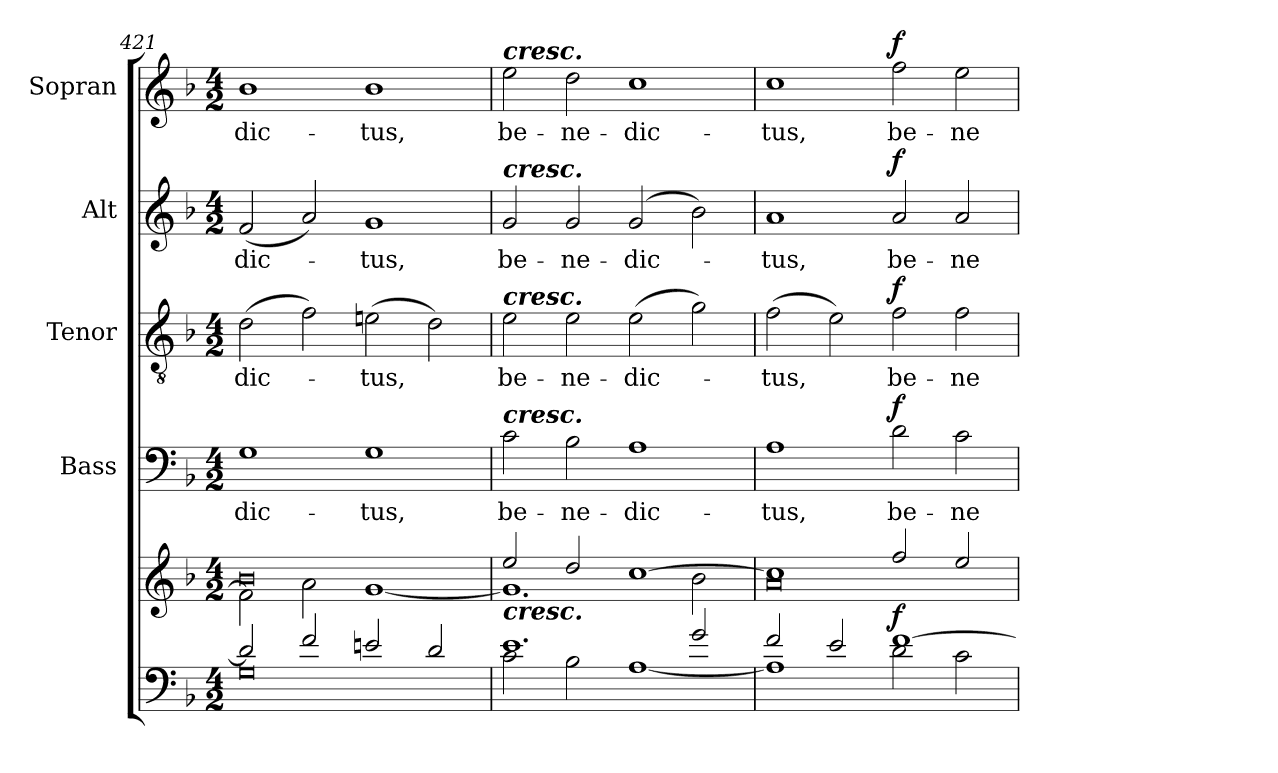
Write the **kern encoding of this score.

**kern	**kern	**dynam	**kern	**text	**dynam	**kern	**text	**dynam	**kern	**text	**dynam	**kern	**text	**dynam
*part5	*part5	*part5	*part4	*part4	*part4	*part3	*part3	*part3	*part2	*part2	*part2	*part1	*part1	*part1
*staff6	*staff5	*staff5/6	*staff4	*staff4	*staff4	*staff3	*staff3	*staff3	*staff2	*staff2	*staff2	*staff1	*staff1	*staff1
*	*	*	*I"Bass	*	*	*I"Tenor	*	*	*I"Alt	*	*	*I"Sopran	*	*
*	*	*	*I'B.	*	*	*I'T.	*	*	*I'A.	*	*	*I'S.	*	*
*clefF4	*clefG2	*	*clefF4	*	*	*clefGv2	*	*	*clefG2	*	*	*clefG2	*	*
*k[b-]	*k[b-]	*	*k[b-]	*	*	*k[b-]	*	*	*k[b-]	*	*	*k[b-]	*	*
*F:	*F:	*	*F:	*	*	*F:	*	*	*F:	*	*	*F:	*	*
*M4/2	*M4/2	*	*M4/2	*	*	*M4/2	*	*	*M4/2	*	*	*M4/2	*	*
=421	=421	=421	=421	=421	=421	=421	=421	=421	=421	=421	=421	=421	=421	=421
*^	*^	*	*	*	*	*	*	*	*	*	*	*	*	*
!	!	!	!	!	!	!LO:LY:b	!	!	!LO:LY:b	!	!	!LO:LY:b	!	!	!LO:LY:b	!
2d/]	0G	0b-	2f\]	.	1G	-dic-	.	(>2d\	-dic-	.	(<2f/	-dic-	.	1b-	-dic-	.
2f/	.	.	2a\	.	.	.	.	2f\)	.	.	2a/)	.	.	.	.	.
!	!	!	!	!	!	!LO:LY:b	!	!	!LO:LY:b	!	!	!LO:LY:b	!	!	!LO:LY:b	!
2en/	.	.	[<1g	.	1G	-tus,	.	(>2en\	-tus,	.	1g	-tus,	.	1b-	-tus,	.
2d/	.	.	.	.	.	.	.	2d\)	.	.	.	.	.	.	.	.
!!LO:LB:g=z
=422	=422	=422	=422	=422	=422	=422	=422	=422	=422	=422	=422	=422	=422	=422	=422	=422
!	!	!	!	!	!	!	!	!	!	!	!	!	!	!LO:TX:a:Bi:t=cresc.	!	!
!	!	!	!	!	!	!	!	!	!	!	!LO:TX:a:Bi:t=cresc.	!	!	!	!	!
!	!	!	!	!	!	!	!	!LO:TX:a:Bi:t=cresc.	!	!	!	!	!	!	!	!
!	!	!	!	!	!LO:TX:a:Bi:t=cresc.	!	!	!	!	!	!	!	!	!	!	!
!	!	!LO:TX:b:Bi:t=cresc.	!	!	!	!	!	!	!	!	!	!	!	!	!	!
!	!	!	!	!	!	!LO:LY:b	!	!	!LO:LY:b	!	!	!LO:LY:b	!	!	!LO:LY:b	!
1.e	2c\	2ee/	1.g]	.	2c\	be-	.	2e\	be-	.	2g/	be-	.	2ee\	be-	.
!	!	!	!	!	!	!LO:LY:b	!	!	!LO:LY:b	!	!	!LO:LY:b	!	!	!LO:LY:b	!
.	2B-\	2dd/	.	.	2B-\	-ne-	.	2e\	-ne-	.	2g/	-ne-	.	2dd\	-ne-	.
!	!	!	!	!	!	!LO:LY:b	!	!	!LO:LY:b	!	!	!LO:LY:b	!	!	!LO:LY:b	!
.	[<1A	[>1cc	.	.	1A	-dic-	.	(>2e\	-dic-	.	(2g/	-dic-	.	1cc	-dic-	.
2g/	.	.	2b-\	.	.	.	.	2g\)	.	.	2b-\)	.	.	.	.	.
=423	=423	=423	=423	=423	=423	=423	=423	=423	=423	=423	=423	=423	=423	=423	=423	=423
!	!	!	!	!	!	!LO:LY:b	!	!	!LO:LY:b	!	!	!LO:LY:b	!	!	!LO:LY:b	!
2f/	1A]	1cc]	0a	.	1A	-tus,	.	(>2f\	-tus,	.	1a	-tus,	.	1cc	-tus,	.
2e/	.	.	.	.	.	.	.	2e\)	.	.	.	.	.	.	.	.
!	!	!	!	!LO:DY:b	!	!LO:LY:b	!LO:DY:a	!	!LO:LY:b	!LO:DY:a	!	!LO:LY:b	!LO:DY:a	!	!LO:LY:b	!LO:DY:a
[>1f	2d\	2ff/	.	f	2d\	be-	f	2f\	be-	f	2a/	be-	f	2ff\	be-	f
!	!	!	!	!	!	!LO:LY:b	!	!	!LO:LY:b	!	!	!LO:LY:b	!	!	!LO:LY:b	!
.	2c\	2ee/	.	.	2c\	-ne-	.	2f\	-ne-	.	2a/	-ne-	.	2ee\	-ne-	.
*v	*v	*	*	*	*	*	*	*	*	*	*	*	*	*	*	*
*	*v	*v	*	*	*	*	*	*	*	*	*	*	*	*	*
=	=	=	=	=	=	=	=	=	=	=	=	=	=	=
*-	*-	*-	*-	*-	*-	*-	*-	*-	*-	*-	*-	*-	*-	*-
